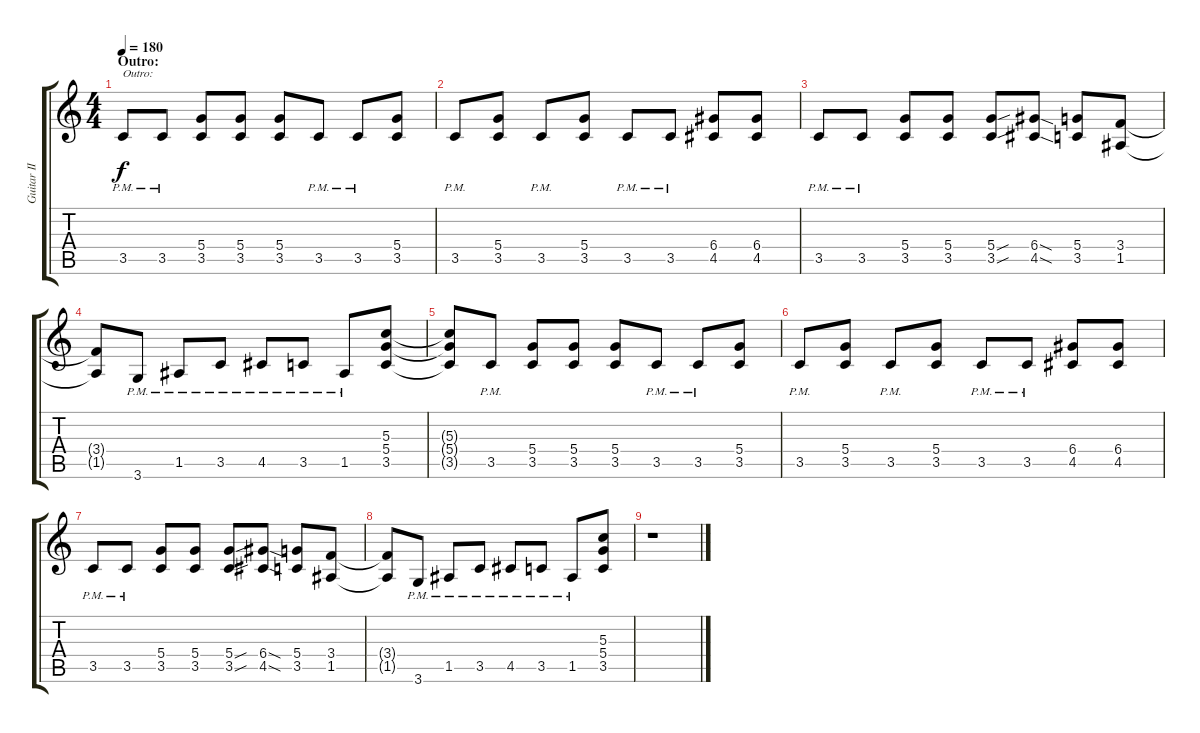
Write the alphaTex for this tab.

\track ("Guitar II" "Guitar II") {instrument distortionguitar}
\staff {score tabs}
\tuning (E4 B3 G3 D3 A2 E2) {hide}
\ts (4 4)
\section ("" "Outro:")
\tempo 180
\clef g2
\ks c
3.5{pm}.8{txt "Outro:" dy f} 3.5{pm}.8 (5.4 3.5).8 (5.4 3.5).8 (5.4 3.5).8 3.5{pm}.8 3.5{pm}.8 (5.4 3.5).8 |
3.5{pm}.8 (5.4 3.5).8 3.5{pm}.8 (5.4 3.5).8 3.5{pm}.8 3.5{pm}.8 (6.4 4.5).8 (6.4 4.5).8 |
3.5{pm}.8 3.5{pm}.8 (5.4 3.5).8 (5.4 3.5).8 (5.4{sou} 3.5{sou}).8 (6.4{sod} 4.5{sod}).8 (5.4 3.5).8 (3.4 1.5).8 |
(3.4{t} 1.5{t}).8 3.6{pm}.8 1.5{pm}.8 3.5{pm}.8 4.5{pm}.8 3.5{pm}.8 1.5{pm}.8 (5.3 5.4 3.5).8 |
(5.3{t} 5.4{t} 3.5{t}).8 3.5{pm}.8 (5.4 3.5).8 (5.4 3.5).8 (5.4 3.5).8 3.5{pm}.8 3.5{pm}.8 (5.4 3.5).8 |
3.5{pm}.8 (5.4 3.5).8 3.5{pm}.8 (5.4 3.5).8 3.5{pm}.8 3.5{pm}.8 (6.4 4.5).8 (6.4 4.5).8 |
3.5{pm}.8 3.5{pm}.8 (5.4 3.5).8 (5.4 3.5).8 (5.4{sou} 3.5{sou}).8 (6.4{sod} 4.5{sod}).8 (5.4 3.5).8 (3.4 1.5).8 |
(3.4{t} 1.5{t}).8 3.6{pm}.8 1.5{pm}.8 3.5{pm}.8 4.5{pm}.8 3.5{pm}.8 1.5{pm}.8 (5.3 5.4 3.5).8 |
r.1
